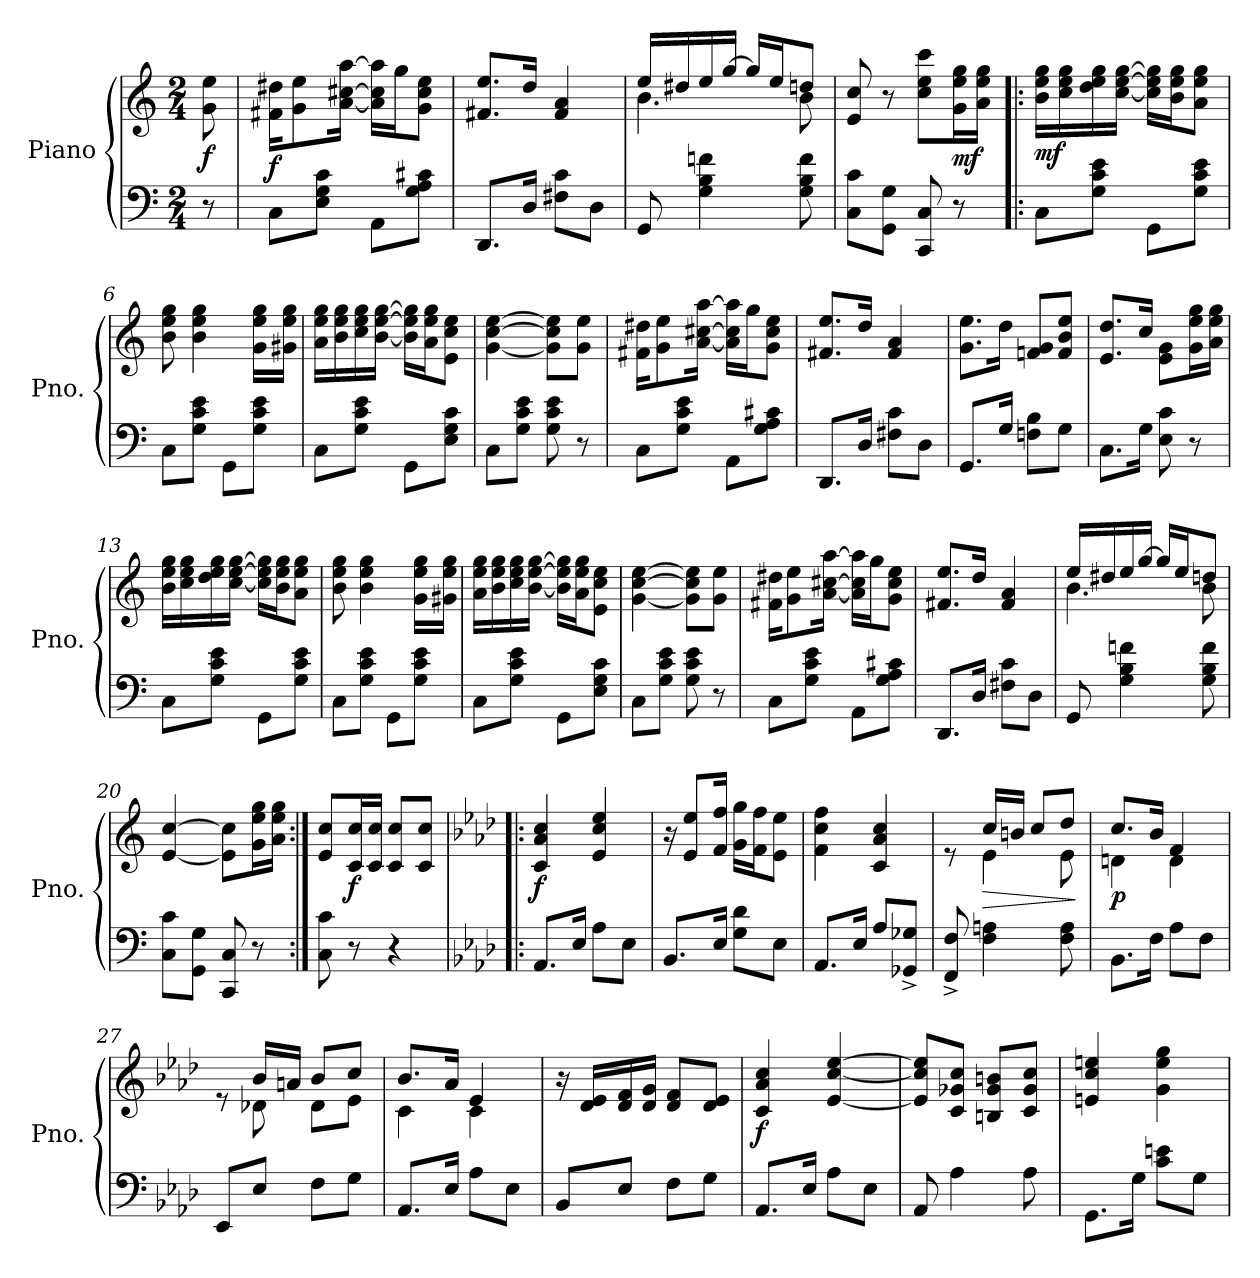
**kern	**kern	**dynam
*part1	*part1	*part1
*staff2	*staff1	*staff1/2
*I"Piano	*	*
*I'Pno.	*	*
*clefF4	*clefG2	*
*k[]	*k[]	*
*M2/4	*M2/4	*
*MM100	*MM100	*
=	=	=
!	!	!LO:DY:b
8r	8g\ 8ee\	f
=1	=1	=1
!	!	!LO:DY:b
8C\L	16f#X\ 16dd#X\KL	f
.	8g\ 8ee\	.
8E\ 8G\ 8c\J	.	.
.	[16a\ [16cc#X\ [16aa\Jk	.
8AA\L	16a\] 16cc#\] 16aa\]LL	.
.	16gg\J	.
8G\ 8A\ 8c#X\J	8g\ 8cc#\ 8ee\J	.
=2	=2	=2
8.DD/L	8.f#X/ 8.ee/L	.
16D/Jk	16dd/Jk	.
8F#X\ 8c\L	4f#/ 4a/	.
8D\J	.	.
=3	=3	=3
*	*^	*
8GG/	16ee/LL	4.b\	.
.	16dd#X/	.	.
4G\ 4B\ 4fn\	16ee/	.	.
.	[16gg/JJ	.	.
.	16gg/LL]	.	.
.	16ee/J	.	.
8G\ 8B\ 8f\	8ddn/J	8b\	.
*	*v	*v	*
=4	=4	=4
8C\ 8c\L	8e/ 8cc/	.
8GG\ 8G\J	8r	.
8CC/ 8C/	8cc\ 8ee\ 8ccc\L	.
!	!	!LO:DY:b
8r	16g\ 16ee\ 16gg\L	mf
.	16a\ 16ee\ 16gg\JJ	.
!!LO:LB:g=z
=5!|:	=5!|:	=5!|:
!	!	!LO:DY:b
8C\L	16b\ 16ee\ 16gg\LL	mf
.	16cc\ 16ee\ 16gg\	.
8G\ 8c\ 8e\J	16dd\ 16ee\ 16gg\	.
.	[16cc\ [16ee\ [16gg\JJ	.
8GG\L	16cc\] 16ee\] 16gg\]LL	.
.	16b\ 16ee\ 16gg\J	.
8G\ 8c\ 8e\J	8a\ 8ee\ 8gg\J	.
=6	=6	=6
8C\L	8b\ 8ee\ 8gg\	.
8G\ 8c\ 8e\J	4b\ 4ee\ 4gg\	.
8GG\L	.	.
8G\ 8c\ 8e\J	16g\ 16ee\ 16gg\LL	.
.	16g#X\ 16ee\ 16gg\JJ	.
=7	=7	=7
8C\L	16a\ 16ee\ 16gg\LL	.
.	16b\ 16ee\ 16gg\	.
8G\ 8c\ 8e\J	16cc\ 16ee\ 16gg\	.
.	[16b\ [16ee\ [16gg\JJ	.
8GG\L	16b\] 16ee\] 16gg\]LL	.
.	16a\ 16ee\ 16gg\J	.
8E\ 8G\ 8c\J	8e\ 8cc\ 8ee\J	.
=8	=8	=8
8C\L	[4g\ [4cc\ [4ee\	.
8G\ 8c\ 8e\J	.	.
8G\ 8c\ 8e\	8g\] 8cc\] 8ee\]L	.
8r	8g\ 8ee\J	.
!!LO:LB:g=z
=9	=9	=9
8C\L	16f#X\ 16dd#X\KL	.
.	8g\ 8ee\	.
8G\ 8c\ 8e\J	.	.
.	[16a\ [16cc#X\ [16aa\Jk	.
8AA\L	16a\] 16cc#\] 16aa\]LL	.
.	16gg\J	.
8G\ 8A\ 8c#X\J	8g\ 8cc#\ 8ee\J	.
=10	=10	=10
8.DD/L	8.f#X/ 8.ee/L	.
16D/Jk	16dd/Jk	.
8F#X\ 8c\L	4f#/ 4a/	.
8D\J	.	.
=11	=11	=11
8.GG/L	8.g\ 8.ee\L	.
16G/Jk	16dd\Jk	.
8Fn\ 8B\L	8fn/ 8g/L	.
8G\J	8f/ 8b/ 8ee/J	.
=12	=12	=12
8.C\L	8.e/ 8.dd/L	.
16G\Jk	16cc/Jk	.
8E\ 8c\	8e\ 8g\L	.
8r	16g\ 16ee\ 16gg\L	.
.	16a\ 16ee\ 16gg\JJ	.
!!LO:LB:g=z
=13	=13	=13
8C\L	16b\ 16ee\ 16gg\LL	.
.	16cc\ 16ee\ 16gg\	.
8G\ 8c\ 8e\J	16dd\ 16ee\ 16gg\	.
.	[16cc\ [16ee\ [16gg\JJ	.
8GG\L	16cc\] 16ee\] 16gg\]LL	.
.	16b\ 16ee\ 16gg\J	.
8G\ 8c\ 8e\J	8a\ 8ee\ 8gg\J	.
=14	=14	=14
8C\L	8b\ 8ee\ 8gg\	.
8G\ 8c\ 8e\J	4b\ 4ee\ 4gg\	.
8GG\L	.	.
8G\ 8c\ 8e\J	16g\ 16ee\ 16gg\LL	.
.	16g#X\ 16ee\ 16gg\JJ	.
=15	=15	=15
8C\L	16a\ 16ee\ 16gg\LL	.
.	16b\ 16ee\ 16gg\	.
8G\ 8c\ 8e\J	16cc\ 16ee\ 16gg\	.
.	[16b\ [16ee\ [16gg\JJ	.
8GG\L	16b\] 16ee\] 16gg\]LL	.
.	16a\ 16ee\ 16gg\J	.
8E\ 8G\ 8c\J	8e\ 8cc\ 8ee\J	.
=16	=16	=16
8C\L	[4g\ [4cc\ [4ee\	.
8G\ 8c\ 8e\J	.	.
8G\ 8c\ 8e\	8g\] 8cc\] 8ee\]L	.
8r	8g\ 8ee\J	.
!!LO:LB:g=z
=17	=17	=17
8C\L	16f#X\ 16dd#X\KL	.
.	8g\ 8ee\	.
8G\ 8c\ 8e\J	.	.
.	[16a\ [16cc#X\ [16aa\Jk	.
8AA\L	16a\] 16cc#\] 16aa\]LL	.
.	16gg\J	.
8G\ 8A\ 8c#X\J	8g\ 8cc#\ 8ee\J	.
=18	=18	=18
8.DD/L	8.f#X/ 8.ee/L	.
16D/Jk	16dd/Jk	.
8F#X\ 8c\L	4f#/ 4a/	.
8D\J	.	.
=19	=19	=19
*	*^	*
8GG/	16ee/LL	4.b\	.
.	16dd#X/	.	.
4G\ 4B\ 4fn\	16ee/	.	.
.	[16gg/JJ	.	.
.	16gg/LL]	.	.
.	16ee/J	.	.
8G\ 8B\ 8f\	8ddn/J	8b\	.
*	*v	*v	*
=20	=20	=20
8C\ 8c\L	[4e/ [4cc/	.
8GG\ 8G\J	.	.
8CC/ 8C/	8e\] 8cc\]L	.
8r	16g\ 16ee\ 16gg\L	.
.	16a\ 16ee\ 16gg\JJ	.
=21:|!	=21:|!	=21:|!
8C\ 8c\	8e/ 8cc/L	.
!	!	!LO:DY:b
8r	16c/ 16cc/L	f
.	16c/ 16cc/JJ	.
4r	8c/ 8cc/L	.
.	8c/ 8cc/J	.
!!LO:PB:g=z
=22!|:	=22!|:	=22!|:
*k[b-e-a-d-]	*k[b-e-a-d-]	*
!	!	!LO:DY:b
8.AA-/L	4c/ 4a-/ 4cc/	f
16E-/Jk	.	.
8A-\L	4e-/ 4cc/ 4ee-/	.
8E-\J	.	.
=23	=23	=23
8.BB-/L	16r	.
.	8e-/ 8ee-/L	.
16E-/Jk	16f/ 16ff/Jk	.
8G\ 8d-\L	16g\ 16gg\LL	.
.	16f\ 16ff\J	.
8E-\J	8e-\ 8ee-\J	.
=24	=24	=24
8.AA-/L	4f\ 4cc\ 4ff\	.
16E-/Jk	.	.
8A-/L	4c/ 4a-/ 4cc/	.
8GG-X/^ 8G-X/^J	.	.
=25	=25	=25
*	*^	*
8FF/^ 8F/^	8re	8ryy	.
!	!	!	!LO:HP:b
4F\ 4An\	16cc/LL	4e-\	>
.	16bn/JJ	.	.
.	8cc/L	.	.
8F\ 8A\	8dd-/J	8e-\	.
*	*v	*v	*
.	.	]
=26	=26	=26
*	*^	*
!	!	!	!LO:DY:b
8.BB-\L	8.cc/L	4dn\	p
16F\Jk	16b-/Jk	.	.
8A-\L	4f/	4d\	.
8F\J	.	.	.
=27	=27	=27	=27
8EE-/L	8re	8ryy	.
8E-/J	16b-/LL	8d-X\	.
.	16an/JJ	.	.
8F\L	8b-/L	8d-\L	.
8G\J	8cc/J	8e-\J	.
!!LO:LB:g=z	!!
=28	=28	=28	=28
8.AA-/L	8.b-/L	4c\	.
16E-/Jk	16a-/Jk	.	.
8A-\L	4e-/	4c\	.
8E-\J	.	.	.
*	*v	*v	*
=29	=29	=29
8BB-/L	16r	.
.	16d-/ 16e-/LL	.
8E-/J	16d-/ 16f/	.
.	16d-/ 16g/JJ	.
8F\L	8d-/ 8f/L	.
8G\J	8d-/ 8e-/J	.
=30	=30	=30
!	!	!LO:DY:b
8.AA-/L	4c/ 4a-/ 4cc/	f
16E-/Jk	.	.
8A-\L	[4e-/ [4cc/ [4ee-/	.
8E-\J	.	.
=31	=31	=31
8AA-/	8e-/] 8cc/] 8ee-/]L	.
4A-\	8c/ 8g-X/ 8cc/J	.
.	8Bn/ 8g-/ 8bn/L	.
8A-\	8c/ 8g-/ 8cc/J	.
=32	=32	=32
8.GG\L	4en/ 4cc/ 4een/	.
16G\Jk	.	.
8c\ 8en\L	4g\ 4ee\ 4gg\	.
8G\J	.	.
=	=	=
*-	*-	*-
